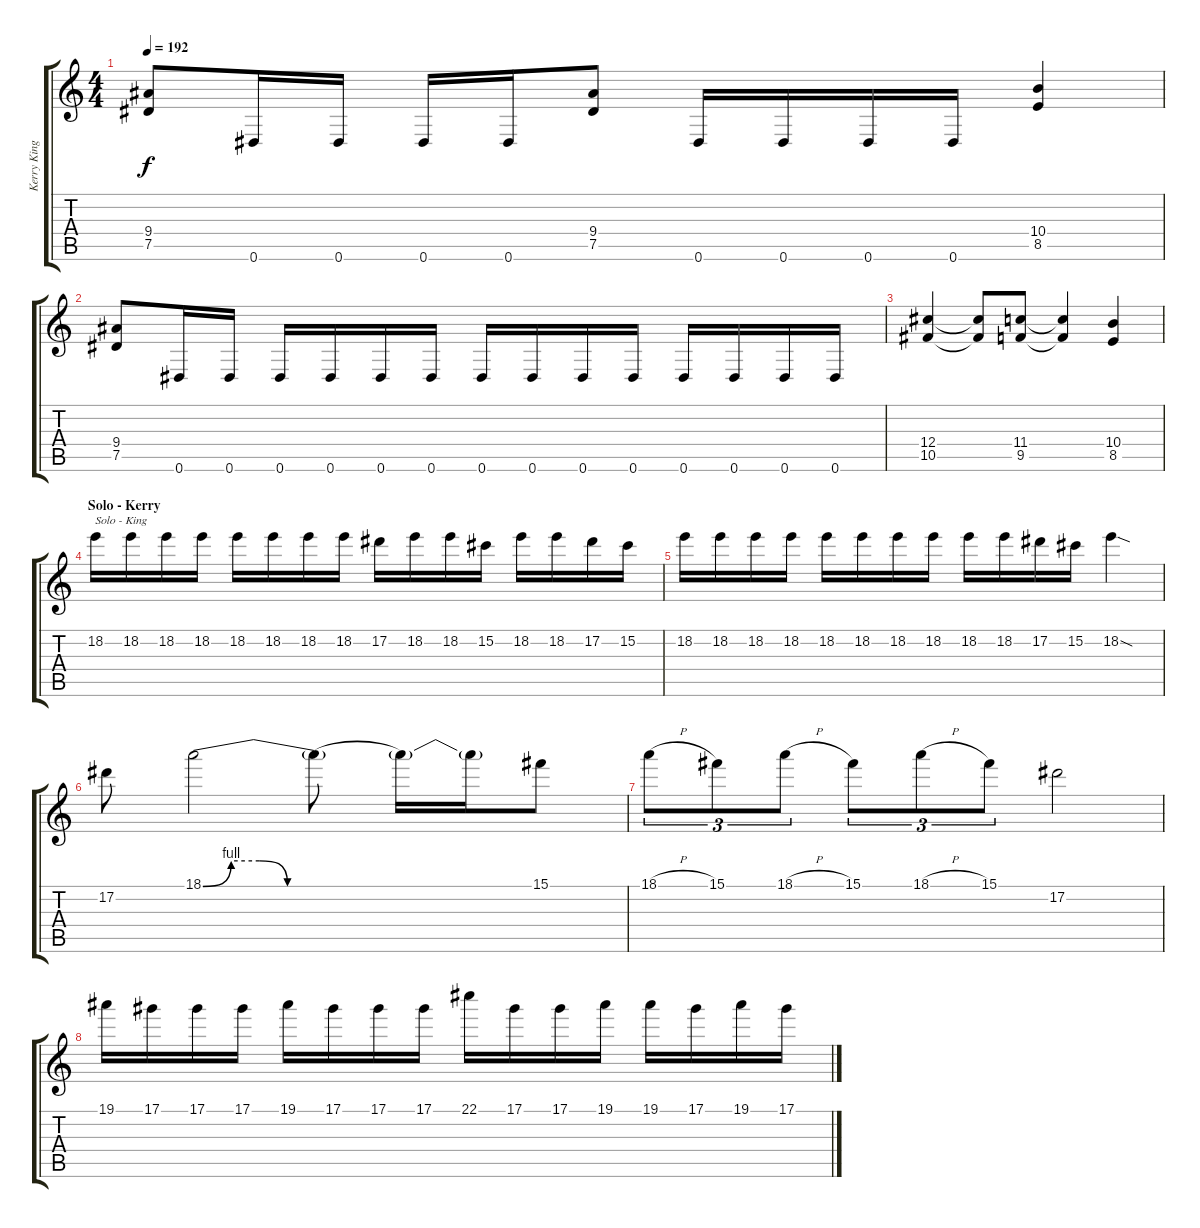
\track ("Kerry King" "Kerry King") {instrument distortionguitar}
\staff {score tabs}
\tuning (Eb4 Bb3 Gb3 Db3 Ab2 Eb2) {hide}
\ts (4 4)
\tempo 192
\clef g2
\ks c
(9.4 7.5).8{dy f} 0.6.16 0.6.16 0.6.16 0.6.16 (9.4 7.5).8 0.6.16 0.6.16 0.6.16 0.6.16 (10.4 8.5).4 |
(9.4 7.5).8 0.6.16 0.6.16 0.6.16 0.6.16 0.6.16 0.6.16 0.6.16 0.6.16 0.6.16 0.6.16 0.6.16 0.6.16 0.6.16 0.6.16 |
(12.4 10.5).4 (12.4{t} 10.5{t}).8 (11.4 9.5).8 (11.4{t} 9.5{t}).4 (10.4 8.5).4 |
\section ("" "Solo - Kerry")
18.2.16{txt "Solo - King"} 18.2.16 18.2.16 18.2.16 18.2.16 18.2.16 18.2.16 18.2.16 17.2.16 18.2.16 18.2.16 15.2.16 18.2.16 18.2.16 17.2.16 15.2.16 |
18.2.16 18.2.16 18.2.16 18.2.16 18.2.16 18.2.16 18.2.16 18.2.16 18.2.16 18.2.16 17.2.16 15.2.16 18.2{sod}.4 |
17.2.8 18.1{be (custom 0 0 15 4 30 4 45 0 60 0)}.2 18.1{be (hold 0 0 60 0) t}.8 18.1{t}.16 18.1{be (hold 0 0 60 0) t}.16 15.1.8 |
18.1{h}.8{tu (3 2)} 15.1.8{tu (3 2)} 18.1{h}.8{tu (3 2)} 15.1.8{tu (3 2)} 18.1{h}.8{tu (3 2)} 15.1.8{tu (3 2)} 17.2.2 |
19.1.16 17.1.16 17.1.16 17.1.16 19.1.16 17.1.16 17.1.16 17.1.16 22.1.16 17.1.16 17.1.16 19.1.16 19.1.16 17.1.16 19.1.16 17.1.16
